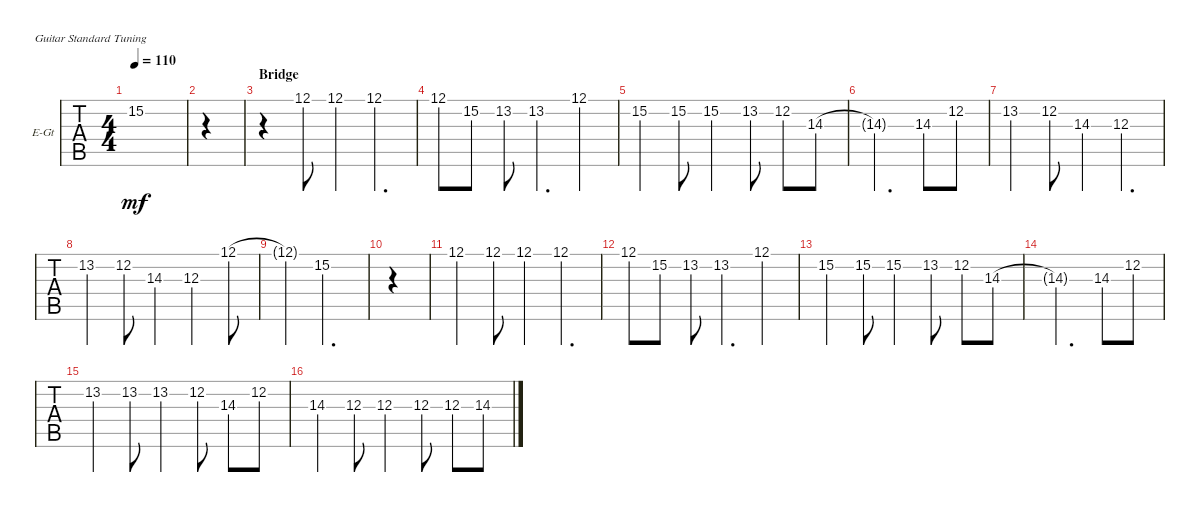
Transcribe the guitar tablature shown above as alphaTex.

\defaultSystemsLayout 4
\bracketExtendMode groupsimilarinstruments
\firstSystemTrackNameOrientation horizontal
\otherSystemsTrackNameOrientation horizontal
\track ("Vocals" "E-Gt") {instrument electricguitarclean}
\staff {tabs}
\tuning (E4 B3 G3 D3 A2 E2)
\ts (4 4)
\tempo 110
\clef g2
\ks c
15.2.1{dy mf} |
|
\section ("" "Bridge")
r.4 12.1.8 12.1.4 12.1.4{d} |
12.1.8 15.2.8 13.2.8 13.2.4{d} 12.1.4 |
15.2.4 15.2.8 15.2.4 13.2.8 12.2.8 14.3.8 |
14.3{t}.2{d} 14.3.8 12.2.8 |
13.2.4 12.2.8 14.3.4 12.3.4{d} |
13.2.4 12.2.8 14.3.4 12.3.4 12.1.8 |
12.1{t}.4 15.2.2{d} |
|
12.1.4 12.1.8 12.1.4 12.1.4{d} |
12.1.8 15.2.8 13.2.8 13.2.4{d} 12.1.4 |
15.2.4 15.2.8 15.2.4 13.2.8 12.2.8 14.3.8 |
14.3{t}.2{d} 14.3.8 12.2.8 |
13.2.4 13.2.8 13.2.4 12.2.8 14.3.8 12.2.8 |
14.3.4 12.3.8 12.3.4 12.3.8 12.3.8 14.3.8
